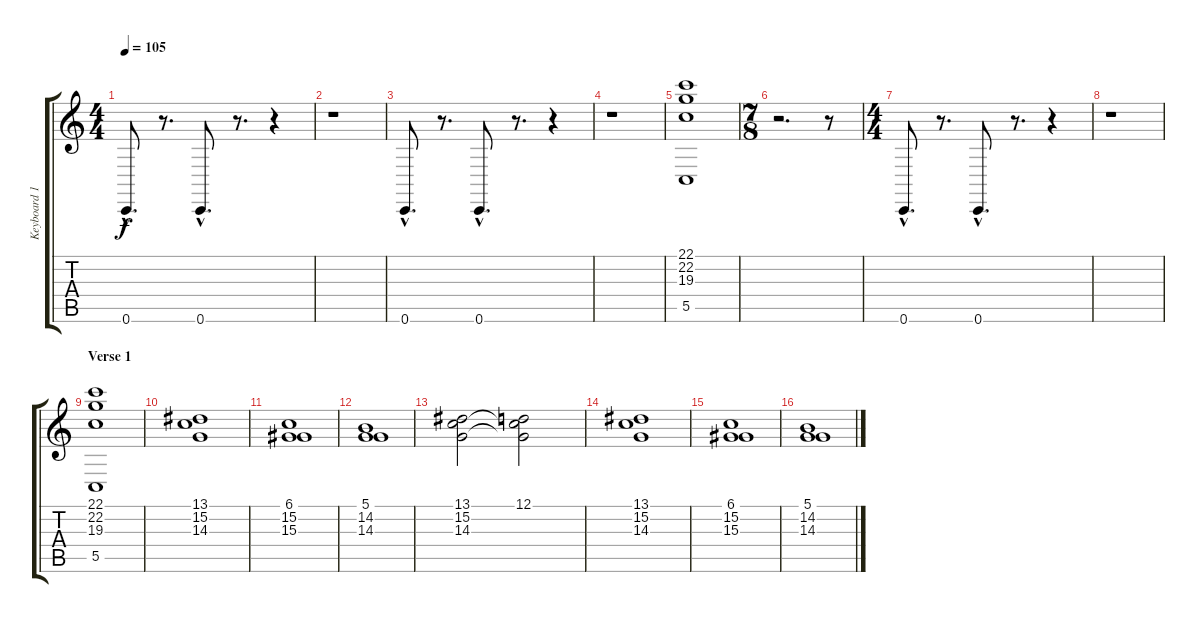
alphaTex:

\track ("Keyboard 1" "Keyboard 1") {instrument choiraahs}
\staff {score tabs}
\tuning (D4 A3 F3 C3 G2 C2) {hide}
\ts (4 4)
\tempo 105
\clef g2
\ks c
0.6{hac}.8{d dy f volume 16 instrument acousticgrandpiano} r.8{d} 0.6{hac}.8{d} r.8{d} r.4 |
r.1 |
0.6{hac}.8{d volume 16 instrument acousticgrandpiano} r.8{d} 0.6{hac}.8{d} r.8{d} r.4 |
r.1 |
(22.1 22.2 19.3 5.5).1{volume 13 instrument orchestrahit} |
\ts (7 8)
r.2{d} r.8 |
\ts (4 4)
0.6{hac}.8{d volume 16 instrument acousticgrandpiano} r.8{d} 0.6{hac}.8{d} r.8{d} r.4 |
r.1 |
\section ("" "Verse 1")
(22.1 22.2 19.3 5.5).1{volume 13 instrument orchestrahit} |
(13.1 15.2 14.3).1{volume 7 instrument choiraahs} |
(6.1 15.2 15.3).1 |
(5.1 14.2 14.3).1 |
(13.1 15.2 14.3).2{volume 7 instrument choiraahs} (12.1 15.2{t} 14.3{t}).2 |
(13.1 15.2 14.3).1{volume 7 instrument choiraahs} |
(6.1 15.2 15.3).1 |
(5.1 14.2 14.3).1
